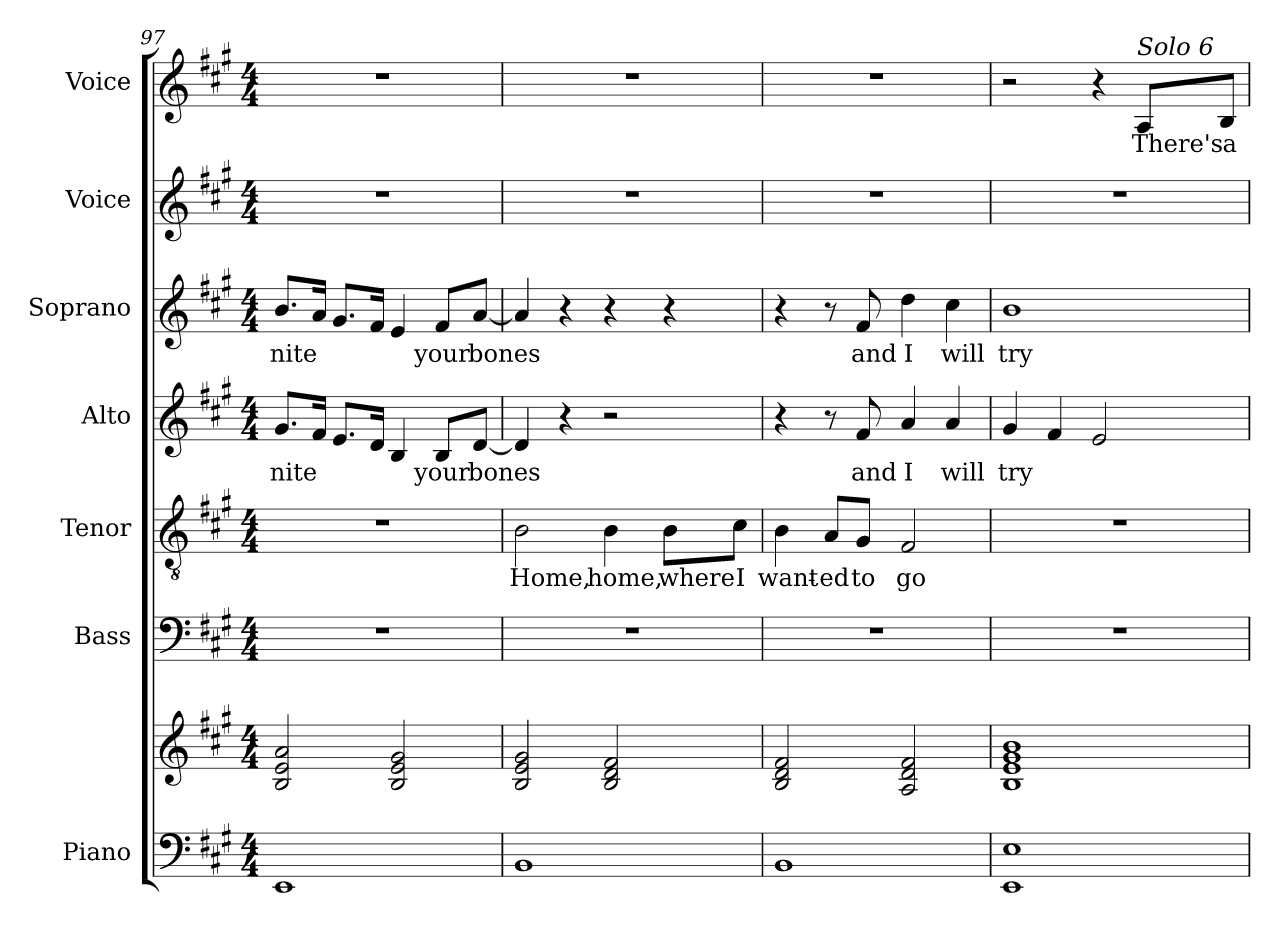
**kern	**kern	**kern	**kern	**text	**kern	**text	**kern	**text	**kern	**kern	**text
*part7	*part7	*part6	*part5	*part5	*part4	*part4	*part3	*part3	*part2	*part1	*part1
*staff8	*staff7	*staff6	*staff5	*staff5	*staff4	*staff4	*staff3	*staff3	*staff2	*staff1	*staff1
*I"Piano	*	*I"Bass	*I"Tenor	*	*I"Alto	*	*I"Soprano	*	*I"Voice	*I"Voice	*
*I'Pno.	*	*I'B.	*I'T.	*	*I'A.	*	*I'S.	*	*I'Vo.	*I'Vo.	*
*clefF4	*clefG2	*clefF4	*clefGv2	*	*clefG2	*	*clefG2	*	*clefG2	*clefG2	*
*k[f#c#g#]	*k[f#c#g#]	*k[f#c#g#]	*k[f#c#g#]	*	*k[f#c#g#]	*	*k[f#c#g#]	*	*k[f#c#g#]	*k[f#c#g#]	*
*M4/4	*M4/4	*M4/4	*M4/4	*	*M4/4	*	*M4/4	*	*M4/4	*M4/4	*
=97	=97	=97	=97	=97	=97	=97	=97	=97	=97	=97	=97
1EE	2B/ 2e/ 2a/	1r	1r	.	8.g#/L	-nite	8.b/L	-nite	1r	1r	.
.	.	.	.	.	16f#/Jk	.	16a/Jk	.	.	.	.
.	.	.	.	.	8.e/L	.	8.g#/L	.	.	.	.
.	.	.	.	.	16d/Jk	.	16f#/Jk	.	.	.	.
.	2B/ 2e/ 2g#/	.	.	.	4B/	.	4e/	.	.	.	.
.	.	.	.	.	8B/L	your	8f#/L	your	.	.	.
.	.	.	.	.	[8d/J	bones	[8a/J	bones	.	.	.
=98	=98	=98	=98	=98	=98	=98	=98	=98	=98	=98	=98
1BB	2B/ 2e/ 2g#/	1r	2B\	Home,	4d/]	.	4a/]	.	1r	1r	.
.	.	.	.	.	4r	.	4r	.	.	.	.
.	2B/ 2d/ 2f#/	.	4B\	home,	2r	.	4r	.	.	.	.
.	.	.	8B\L	where	.	.	4r	.	.	.	.
.	.	.	8c#\J	I	.	.	.	.	.	.	.
!!LO:PB:g=z
=99	=99	=99	=99	=99	=99	=99	=99	=99	=99	=99	=99
1BB	2B/ 2d/ 2f#/	1r	4B\	want-	4r	.	4r	.	1r	1r	.
.	.	.	8A/L	-ed	8r	.	8r	.	.	.	.
.	.	.	8G#/J	to	8f#/	and	8f#/	and	.	.	.
.	2A/ 2d/ 2f#/	.	2F#/	go	4a/	I	4dd\	I	.	.	.
.	.	.	.	.	4a/	will	4cc#\	will	.	.	.
=100	=100	=100	=100	=100	=100	=100	=100	=100	=100	=100	=100
1EE 1E	1B 1e 1g# 1b	1r	1r	.	4g#/	try	1b	try	1r	2r	.
.	.	.	.	.	4f#/	.	.	.	.	.	.
.	.	.	.	.	2e/	.	.	.	.	4r	.
!	!	!	!	!	!	!	!	!	!	!LO:TX:a:i:t=Solo 6	!
.	.	.	.	.	.	.	.	.	.	8A/L	There's
.	.	.	.	.	.	.	.	.	.	8B/J	a
=	=	=	=	=	=	=	=	=	=	=	=
*-	*-	*-	*-	*-	*-	*-	*-	*-	*-	*-	*-
